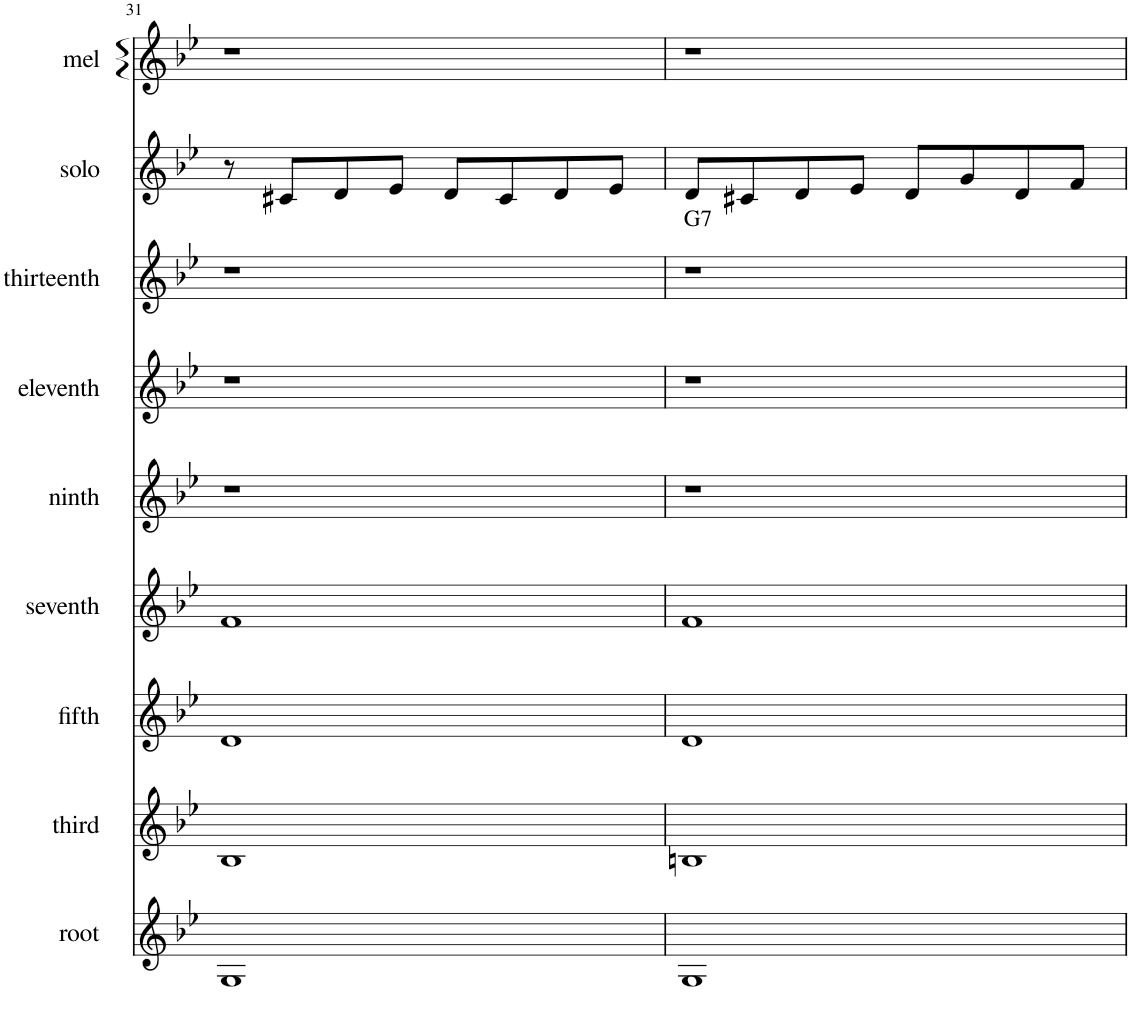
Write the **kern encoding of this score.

**kern	**kern	**kern	**kern	**kern	**kern	**kern	**kern	**text	**kern
*part9	*part8	*part7	*part6	*part5	*part4	*part3	*part2	*part2	*part1
*staff9	*staff8	*staff7	*staff6	*staff5	*staff4	*staff3	*staff2	*staff2	*staff1
*I"root	*I"third	*I"fifth	*I"seventh	*I"ninth	*I"eleventh	*I"thirteenth	*I"solo	*	*I"mel
*I'root	*I'third	*I'fifth	*I'seventh	*I'ninth	*I'eleventh	*I'thirteenth	*I'solo	*	*I'mel
!!LO:PB:g=z
*clefG2	*clefG2	*clefG2	*clefG2	*clefG2	*clefG2	*clefG2	*clefG2	*	*clefG2
*k[b-e-]	*k[b-e-]	*k[b-e-]	*k[b-e-]	*k[b-e-]	*k[b-e-]	*k[b-e-]	*k[b-e-]	*	*k[b-e-]
*M4/4	*M4/4	*M4/4	*M4/4	*M4/4	*M4/4	*M4/4	*M4/4	*	*M4/4
=31	=31	=31	=31	=31	=31	=31	=31	=31	=31
1G	1B-	1d	1f	1r	1r	1r	8r	.	1r
.	.	.	.	.	.	.	8c#X/L	.	.
.	.	.	.	.	.	.	8d/	.	.
.	.	.	.	.	.	.	8e-/J	.	.
.	.	.	.	.	.	.	8d/L	.	.
.	.	.	.	.	.	.	8c#/	.	.
.	.	.	.	.	.	.	8d/	.	.
.	.	.	.	.	.	.	8e-/J	.	.
=32	=32	=32	=32	=32	=32	=32	=32	=32	=32
!	!	!	!	!	!	!	!	!LO:LY:b	!
1G	1Bn	1d	1f	1r	1r	1r	8d/L	G7	1r
.	.	.	.	.	.	.	8c#X/	.	.
.	.	.	.	.	.	.	8d/	.	.
.	.	.	.	.	.	.	8e-/J	.	.
.	.	.	.	.	.	.	8d/L	.	.
.	.	.	.	.	.	.	8g/	.	.
.	.	.	.	.	.	.	8d/	.	.
.	.	.	.	.	.	.	8f/J	.	.
=	=	=	=	=	=	=	=	=	=
*-	*-	*-	*-	*-	*-	*-	*-	*-	*-
